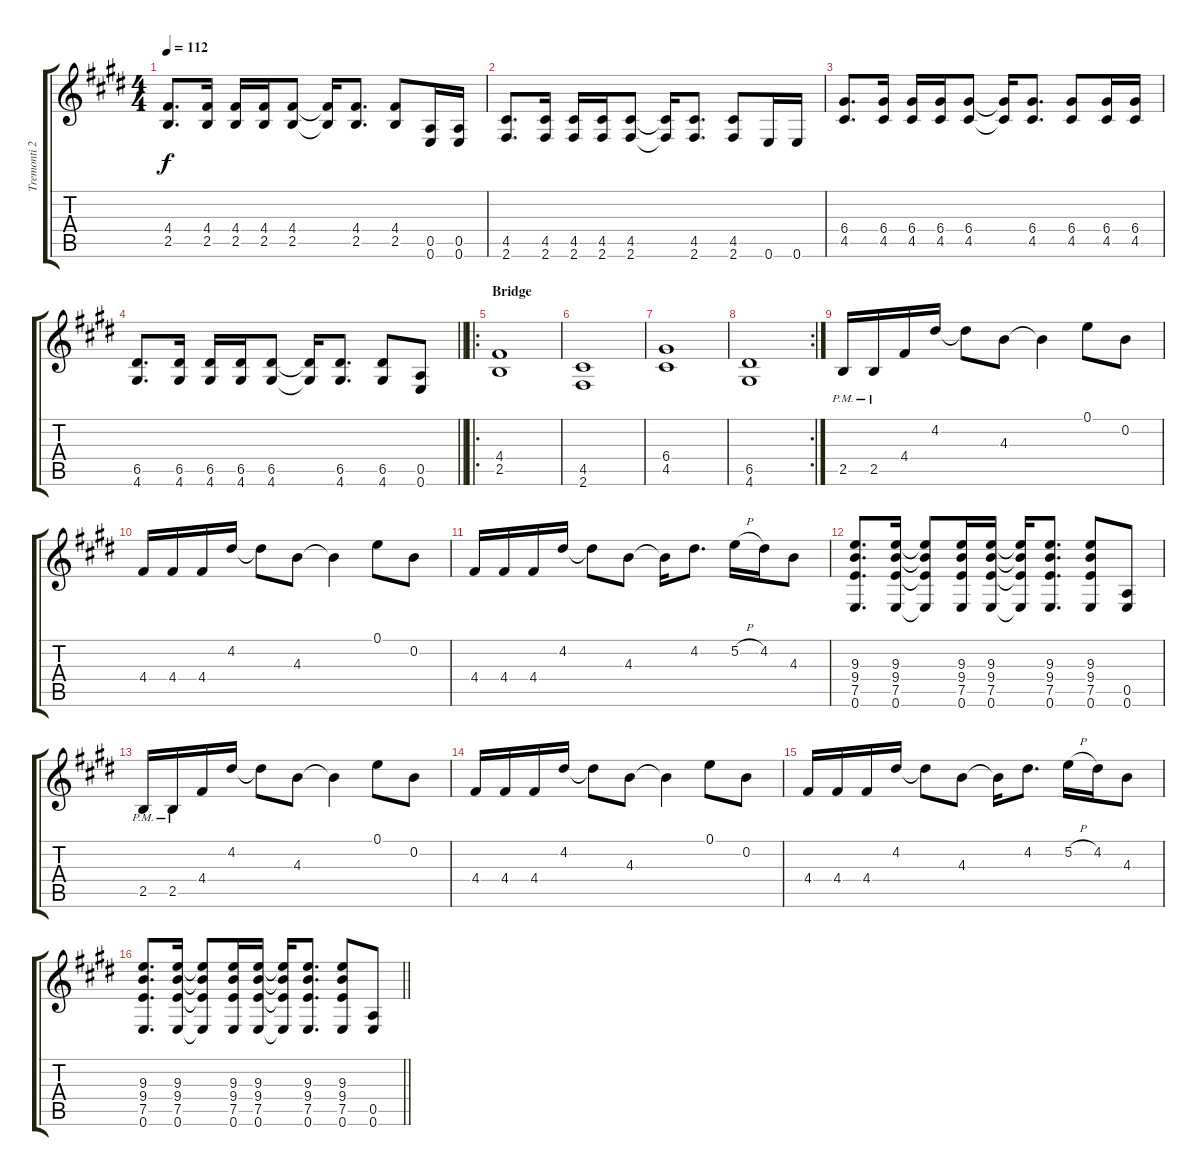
\track ("Tremonti 2" "Tremonti 2") {instrument distortionguitar}
\staff {score tabs}
\tuning (E4 B3 G3 D3 A2 E2) {hide}
\ts (4 4)
\tempo 112
\clef g2
\ks c#minor
(4.4 2.5).8{d dy f} (4.4 2.5).16 (4.4 2.5).16 (4.4 2.5).16 (4.4 2.5).8 (4.4{t} 2.5{t}).16 (4.4 2.5).8{d} (4.4 2.5).8 (0.5 0.6).16 (0.5 0.6).16 |
(4.5 2.6).8{d} (4.5 2.6).16 (4.5 2.6).16 (4.5 2.6).16 (4.5 2.6).8 (4.5{t} 2.6{t}).16 (4.5 2.6).8{d} (4.5 2.6).8 0.6.16 0.6.16 |
(6.4 4.5).8{d} (6.4 4.5).16 (6.4 4.5).16 (6.4 4.5).16 (6.4 4.5).8 (6.4{t} 4.5{t}).16 (6.4 4.5).8{d} (6.4 4.5).8 (6.4 4.5).16 (6.4 4.5).16 |
\barLineRight lightlight
(6.5 4.6).8{d} (6.5 4.6).16 (6.5 4.6).16 (6.5 4.6).16 (6.5 4.6).8 (6.5{t} 4.6{t}).16 (6.5 4.6).8{d} (6.5 4.6).8 (0.5 0.6).8 |
\ro
\section ("" "Bridge")
(4.4 2.5).1 |
(4.5 2.6).1 |
(6.4 4.5).1 |
\rc 2
(6.5 4.6).1 |
2.5{pm}.16 2.5{pm}.16 4.4.16 4.2.16 4.2{t}.8 4.3.8 4.3{t}.4 0.1.8 0.2.8 |
4.4.16 4.4.16 4.4.16 4.2.16 4.2{t}.8 4.3.8 4.3{t}.4 0.1.8 0.2.8 |
4.4.16 4.4.16 4.4.16 4.2.16 4.2{t}.8 4.3.8 4.3{t}.16 4.2.8{d} 5.2{h}.16 4.2.16 4.3.8 |
(9.3 9.4 7.5 0.6).8{d} (9.3 9.4 7.5 0.6).16 (9.3{t} 9.4{t} 7.5{t} 0.6{t}).8 (9.3 9.4 7.5 0.6).16 (9.3 9.4 7.5 0.6).16 (9.3{t} 9.4{t} 7.5{t} 0.6{t}).16 (9.3 9.4 7.5 0.6).8{d} (9.3 9.4 7.5 0.6).8 (0.5 0.6).8 |
2.5{pm}.16 2.5{pm}.16 4.4.16 4.2.16 4.2{t}.8 4.3.8 4.3{t}.4 0.1.8 0.2.8 |
4.4.16 4.4.16 4.4.16 4.2.16 4.2{t}.8 4.3.8 4.3{t}.4 0.1.8 0.2.8 |
4.4.16 4.4.16 4.4.16 4.2.16 4.2{t}.8 4.3.8 4.3{t}.16 4.2.8{d} 5.2{h}.16 4.2.16 4.3.8 |
\barLineRight lightlight
(9.3 9.4 7.5 0.6).8{d} (9.3 9.4 7.5 0.6).16 (9.3{t} 9.4{t} 7.5{t} 0.6{t}).8 (9.3 9.4 7.5 0.6).16 (9.3 9.4 7.5 0.6).16 (9.3{t} 9.4{t} 7.5{t} 0.6{t}).16 (9.3 9.4 7.5 0.6).8{d} (9.3 9.4 7.5 0.6).8 (0.5 0.6).8
